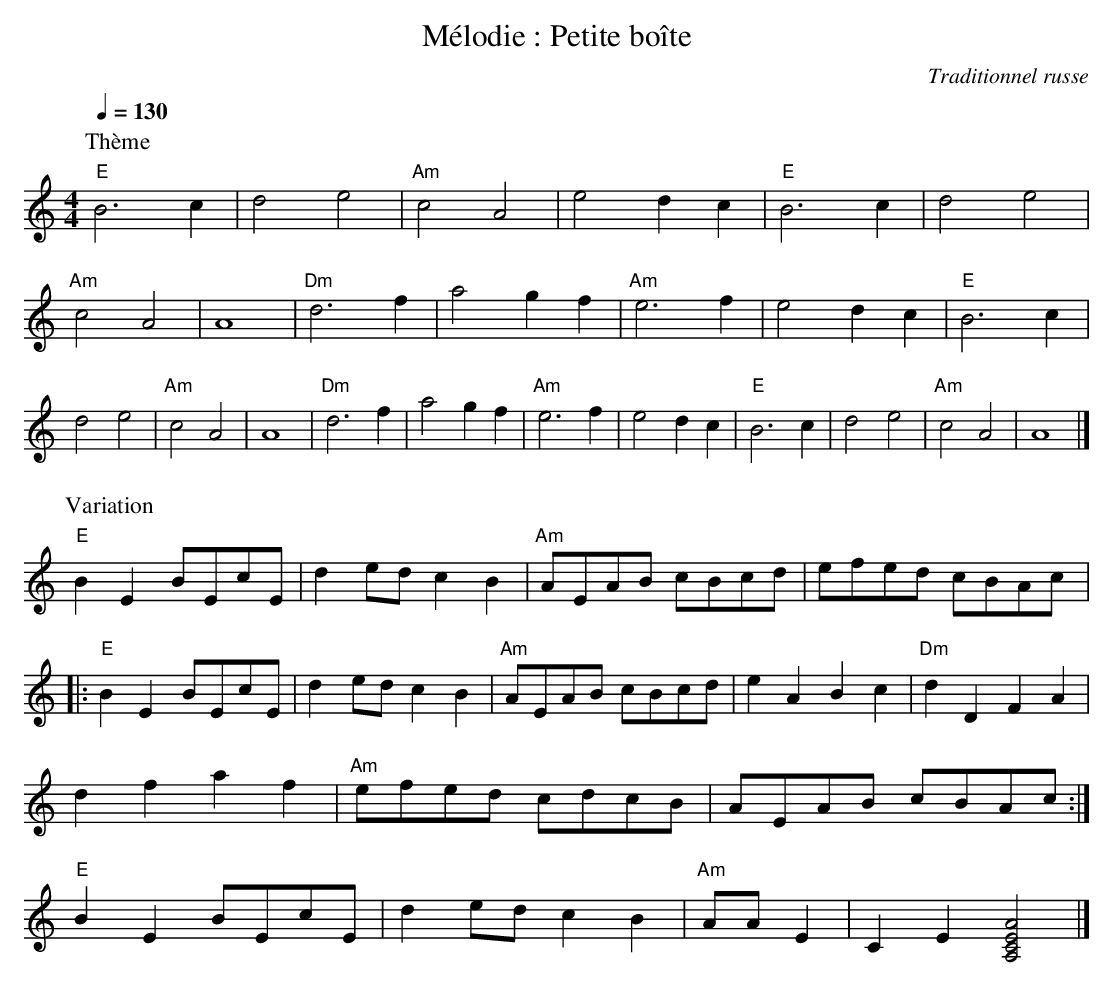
X:1
T:Mélodie : Petite boîte
C:Traditionnel russe
L:1/8
M:4/4
Q:1/4=130
K:C
P:Thème
"E"B6 c2 | d4 e4 | "Am"c4 A4 | e4 d2 c2 | "E"B6 c2 | d4 e4 |\
"Am"c4 A4 | A8 | "Dm"d6 f2 | a4 g2 f2 | "Am"e6 f2 | e4 d2 c2 |\
"E"B6 c2 | d4 e4 | "Am"c4 A4 | A8 | "Dm"d6 f2 | a4 g2 f2 |\
"Am"e6 f2 | e4 d2 c2 | "E"B6 c2 | d4 e4 | "Am"c4 A4 | A8 |]
%%vskip 1
P:Variation
"E"B2E2 BEcE | d2ed c2B2 | "Am"AEAB cBcd | efed cBAc |:\
"E"B2E2 BEcE | d2ed c2B2 | "Am"AEAB cBcd | e2A2 B2c2 |\
"Dm"d2D2 F2A2 | d2f2 a2f2 | "Am"efed cdcB | AEAB cBAc :|\
"E"B2E2 BEcE | d2ed c2B2 | "Am"AAE2 | C2E2 [A,4C4E4A4] |]
